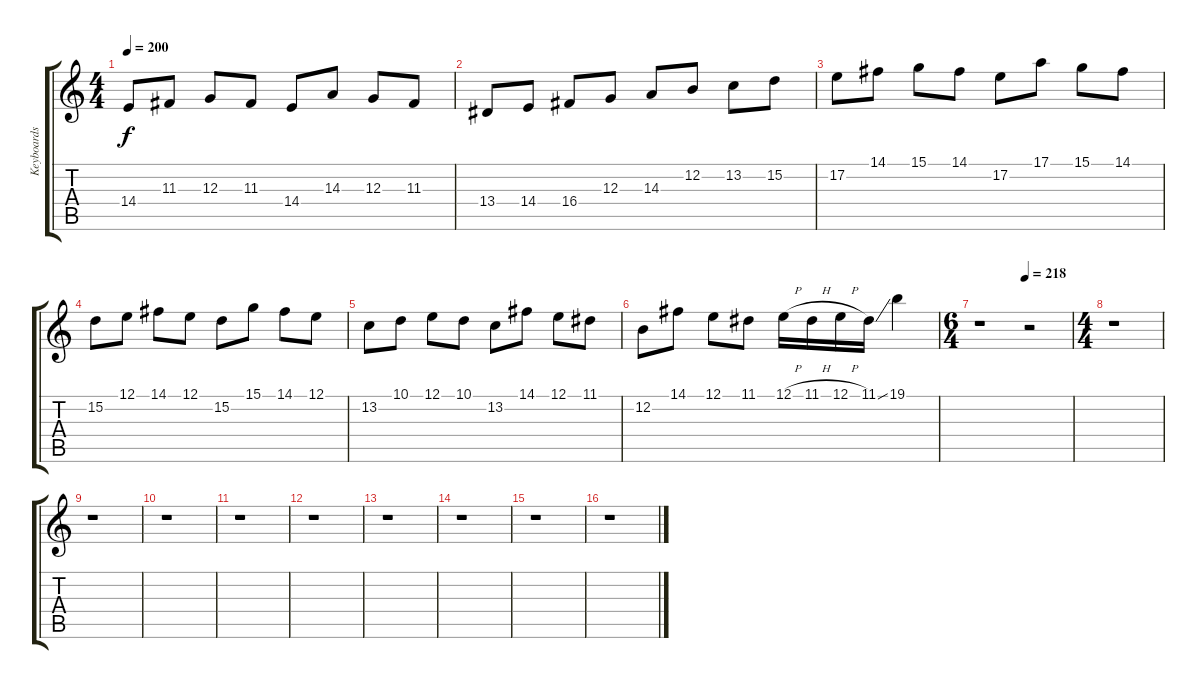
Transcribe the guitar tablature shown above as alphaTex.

\track ("Keyboards 1" "Keyboards ") {instrument musicbox}
\staff {score tabs}
\tuning (E4 B3 G3 D3 A2 E2) {hide}
\ts (4 4)
\tempo 200
\clef g2
\ks c
14.4.8{dy f} 11.3.8 12.3.8 11.3.8 14.4.8 14.3.8 12.3.8 11.3.8 |
13.4.8 14.4.8 16.4.8 12.3.8 14.3.8 12.2.8 13.2.8 15.2.8 |
17.2.8 14.1.8 15.1.8 14.1.8 17.2.8 17.1.8 15.1.8 14.1.8 |
15.2.8 12.1.8 14.1.8 12.1.8 15.2.8 15.1.8 14.1.8 12.1.8 |
13.2.8 10.1.8 12.1.8 10.1.8 13.2.8 14.1.8 12.1.8 11.1.8 |
12.2.8 14.1.8 12.1.8 11.1.8 12.1{h}.16 11.1{h}.16 12.1{h}.16 11.1{ss}.16 19.1.4 |
\ts (6 4)
\tempo (218 0.5)
r.1 r.2 |
\ts (4 4)
\section ("" "")
r.1 |
r.1 |
r.1 |
r.1 |
r.1 |
r.1 |
r.1 |
r.1 |
r.1
